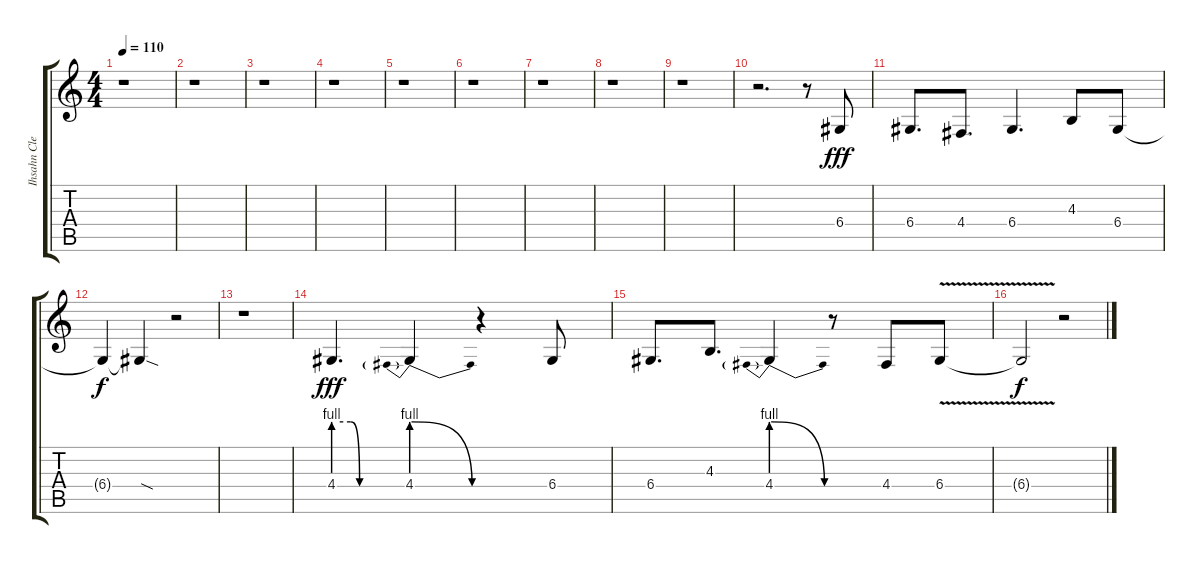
\track ("Ihsahn Clean Vocal" "Ihsahn Cle") {instrument violin}
\staff {score tabs}
\tuning (E4 B3 G3 D3 A2 E2) {hide}
\ts (4 4)
\tempo 110
\clef g2
\ks c
r.1{dy fff} |
r.1 |
r.1 |
r.1 |
r.1 |
r.1 |
r.1 |
r.1 |
r.1 |
r.2{d} r.8 6.4.8 |
6.4.8{d} 4.4.8{d} 6.4.4{d} 4.3.8 6.4.8 |
6.4{t}.4{dy f} 6.4{sod t}.4 r.2 |
r.1 |
4.4{be (custom 0 4 15 4 23 0 60 0)}.4{d dy fff} 4.4{be (prebendrelease 0 4 60 0)}.4 r.4 6.4.8 |
6.4.8{d} 4.3.8{d} 4.4{be (prebendrelease 0 4 60 0)}.4 r.8 4.4.8 6.4{v}.8 |
6.4{v t}.2{dy f} r.2
